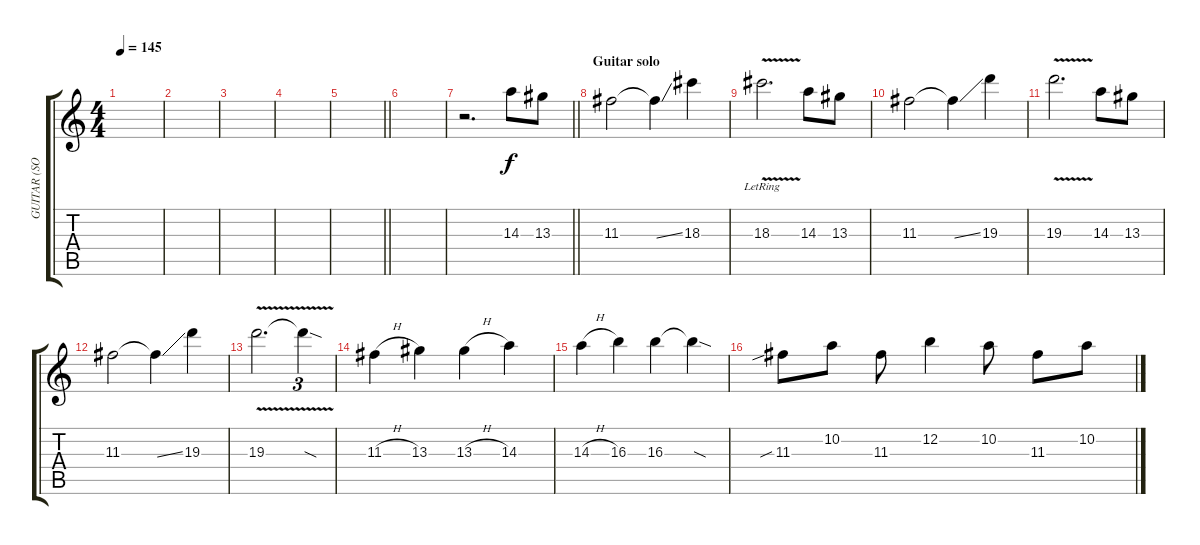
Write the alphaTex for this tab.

\track ("GUITAR (SOLO)" "GUITAR (SO") {instrument overdrivenguitar}
\staff {score tabs}
\tuning (E4 B3 G3 D3 A2 E2) {hide}
\ts (4 4)
\tempo 145
\clef g2
\ks c
|
|
|
|
\barLineRight lightlight
|
|
\barLineRight lightlight
r.2{d} 14.3.8 13.3.8 |
\section ("" "Guitar solo")
11.3.2 11.3{ss t}.4 18.3.4 |
18.3{v lr}.2{d} 14.3.8 13.3.8 |
11.3.2 11.3{ss t}.4 19.3.4 |
19.3{v}.2{d} 14.3.8 13.3.8 |
11.3.2 11.3{ss t}.4 19.3.4 |
19.3{v}.2{d} 19.3{sod t}.4{tu (3 2)} |
11.3{h}.4 13.3.4 13.3{h}.4 14.3.4 |
14.3{h}.4 16.3.4 16.3.4 16.3{sod t}.4 |
11.3{sib}.8 10.2.8 11.3.8 12.2.4 10.2.8 11.3.8 10.2.8
